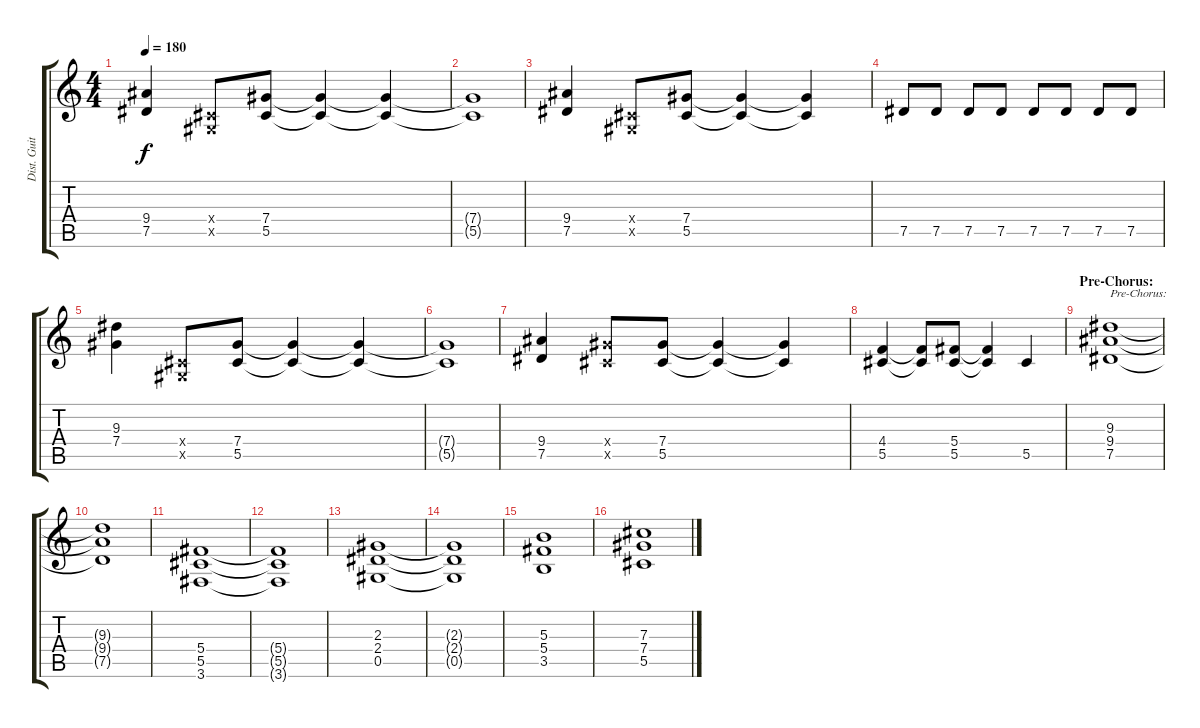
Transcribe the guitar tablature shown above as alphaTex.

\track ("Dist. Guitar 2" "Dist. Guit") {instrument distortionguitar}
\staff {score tabs}
\tuning (Eb4 Bb3 Gb3 Db3 Ab2 Eb2) {hide}
\ts (4 4)
\tempo 180
\clef g2
\ks c
(9.4 7.5).4{dy f} (0.4{x} 0.5{x}).8 (7.4 5.5).8 (7.4{t} 5.5{t}).4 (7.4{t} 5.5{t}).4 |
(7.4{t} 5.5{t}).1 |
(9.4 7.5).4 (0.4{x} 0.5{x}).8 (7.4 5.5).8 (7.4{t} 5.5{t}).4 (7.4{t} 5.5{t}).4 |
7.5.8 7.5.8 7.5.8 7.5.8 7.5.8 7.5.8 7.5.8 7.5.8 |
(9.3 7.4).4 (0.4{x} 0.5{x}).8 (7.4 5.5).8 (7.4{t} 5.5{t}).4 (7.4{t} 5.5{t}).4 |
(7.4{t} 5.5{t}).1 |
(9.4 7.5).4 (7.4{x} 5.5{x}).8 (7.4 5.5).8 (7.4{t} 5.5{t}).4 (7.4{t} 5.5{t}).4 |
(4.4 5.5).4 (4.4{t} 5.5{t}).8 (5.4 5.5).8 (5.4{t} 5.5{t}).4 5.5.4 |
\section ("" "Pre-Chorus:")
(9.3 9.4 7.5).1{txt "Pre-Chorus:"} |
(9.3{t} 9.4{t} 7.5{t}).1 |
(5.4 5.5 3.6).1 |
(5.4{t} 5.5{t} 3.6{t}).1 |
(2.3 2.4 0.5).1 |
(2.3{t} 2.4{t} 0.5{t}).1 |
(5.3 5.4 3.5).1 |
(7.3 7.4 5.5).1
